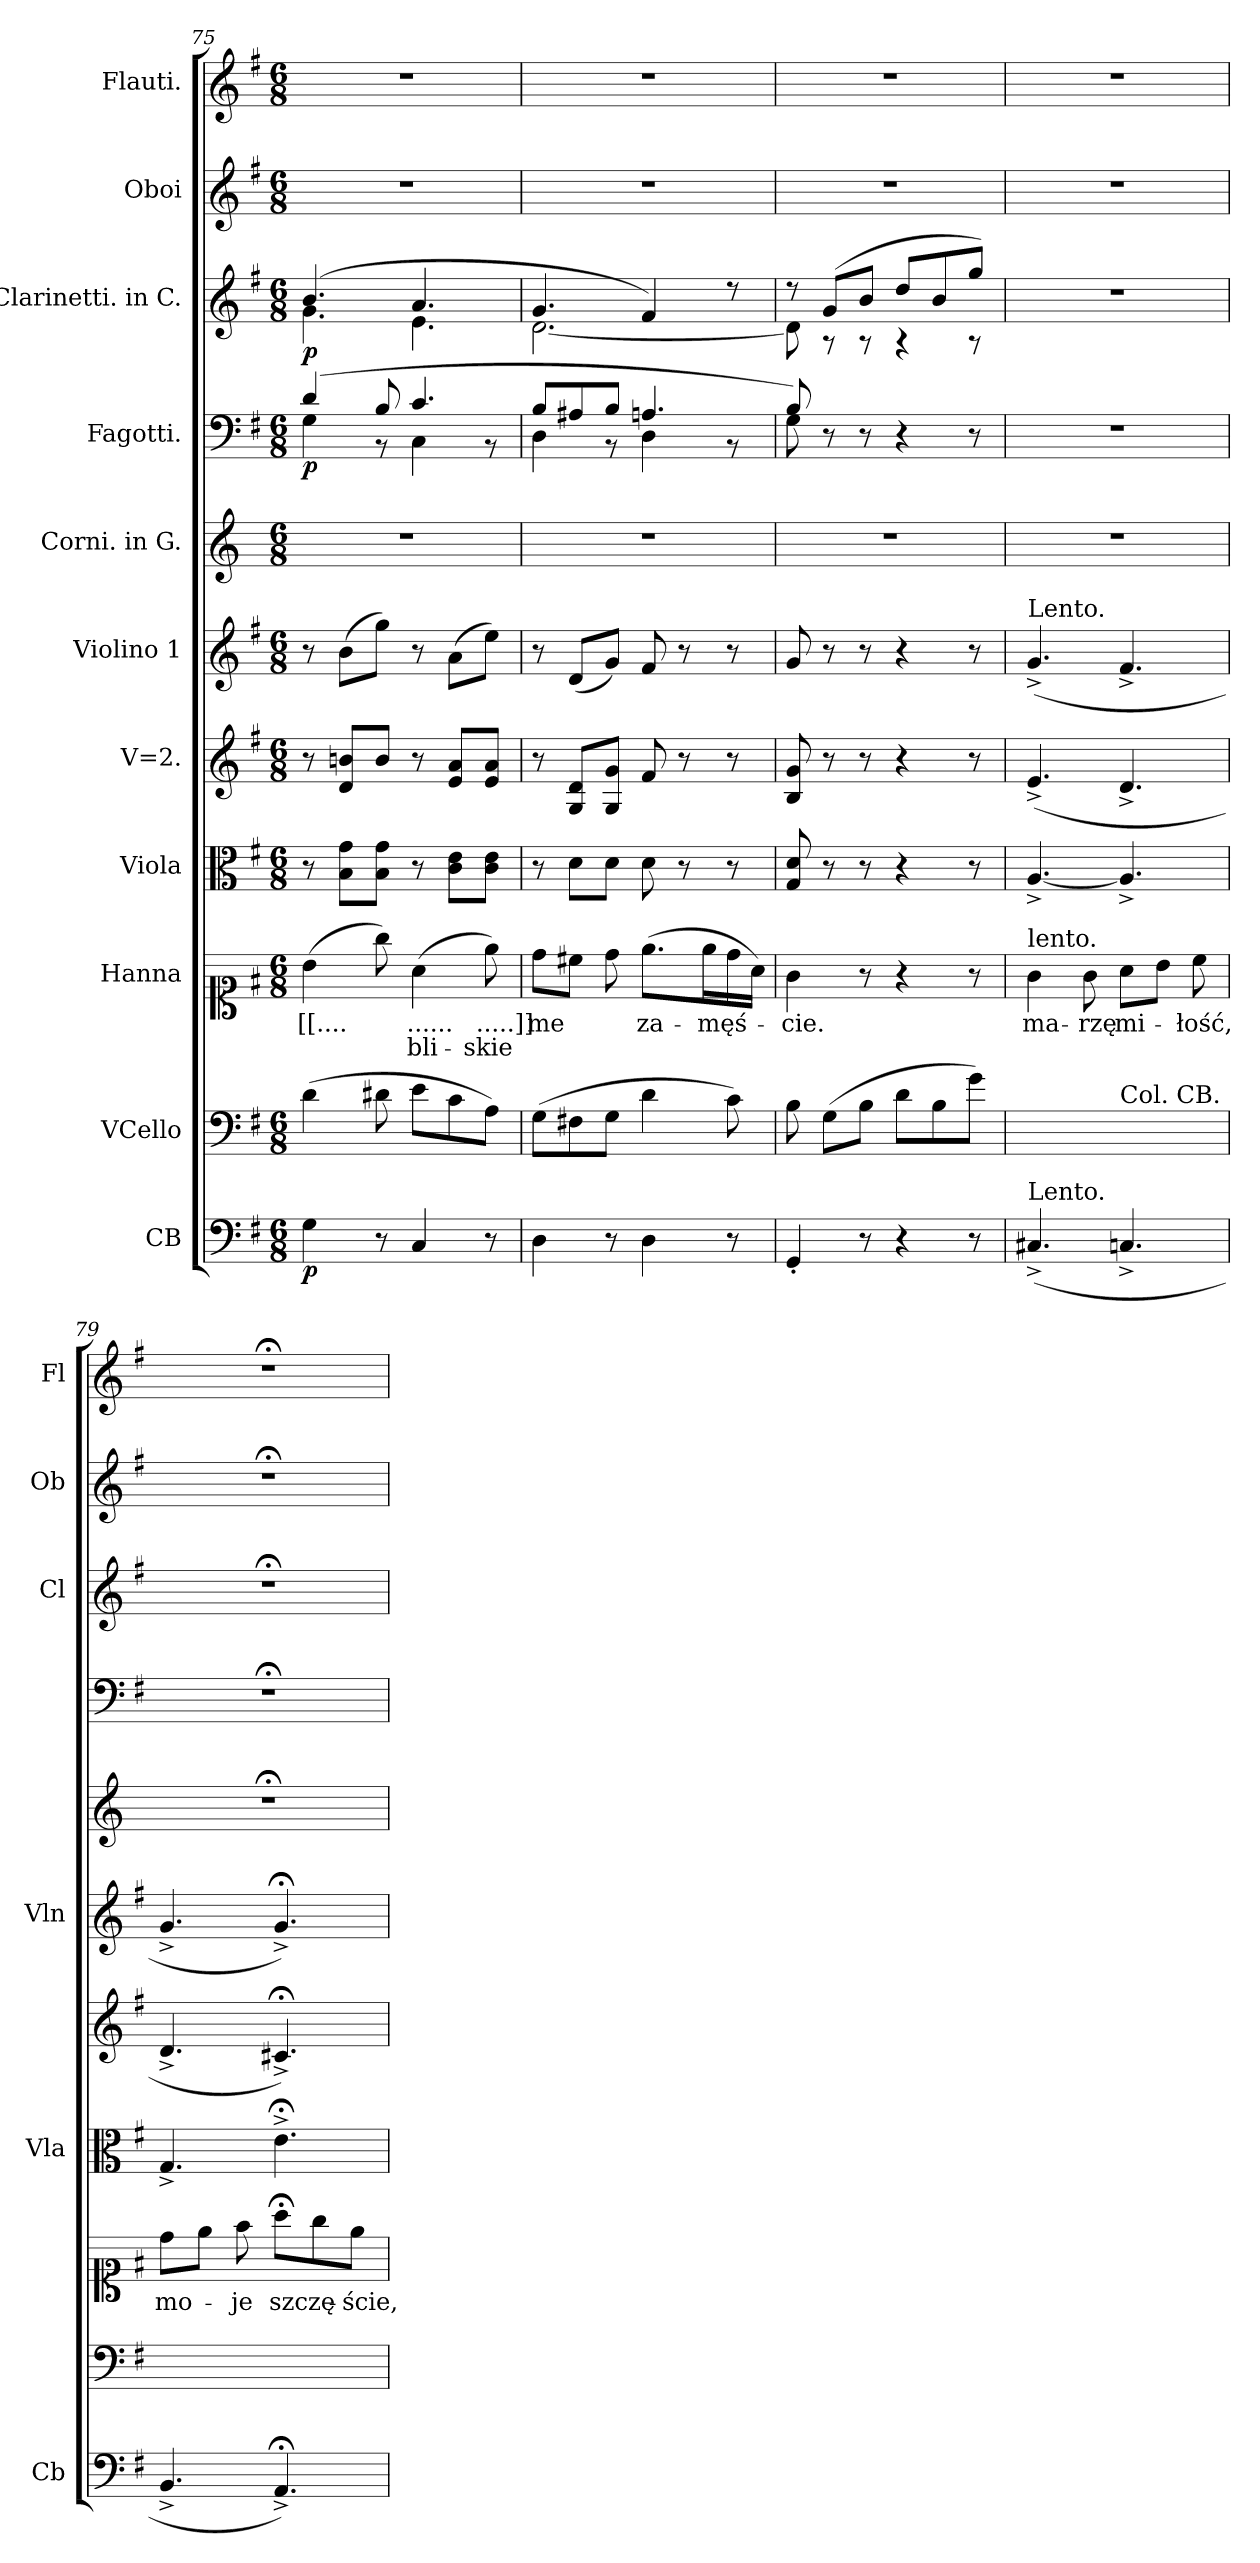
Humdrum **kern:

**kern	**dynam	**kern	**kern	**text	**text	**kern	**kern	**kern	**kern	**kern	**dynam	**kern	**dynam	**kern	**kern
*part11	*part11	*part10	*part9	*part9	*part9	*part8	*part7	*part6	*part5	*part4	*part4	*part3	*part3	*part2	*part1
*staff11	*staff11	*staff10	*staff9	*staff9	*staff9	*staff8	*staff7	*staff6	*staff5	*staff4	*staff4	*staff3	*staff3	*staff2	*staff1
*I"CB	*	*I"VCello	*I"Hanna	*	*	*I"Viola	*I"V=2.	*I"Violino 1	*I"Corni. in G.	*I"Fagotti.	*	*I"Clarinetti. in C.	*	*I"Oboi	*I"Flauti.
*I'Cb	*	*	*	*	*	*I'Vla	*	*I'Vln	*	*	*	*I'Cl	*	*I'Ob	*I'Fl
*clefF4	*	*clefF4	*clefC1	*	*	*clefC3	*clefG2	*clefG2	*clefG2	*clefF4	*	*clefG2	*	*clefG2	*clefG2
*ITrd8c12	*	*	*	*	*	*	*	*	*ITrd3c5	*	*	*	*	*	*
*k[f#]	*	*k[f#]	*k[f#]	*	*	*k[f#]	*k[f#]	*k[f#]	*k[f#]	*k[f#]	*	*k[f#]	*	*k[f#]	*k[f#]
*G:	*	*G:	*G:	*	*	*G:	*G:	*G:	*G:	*G:	*	*G:	*	*G:	*G:
*M6/8	*	*M6/8	*M6/8	*	*	*M6/8	*M6/8	*M6/8	*M6/8	*M6/8	*	*M6/8	*	*M6/8	*M6/8
=75	=75	=75	=75	=75	=75	=75	=75	=75	=75	=75	=75	=75	=75	=75	=75
*	*	*	*	*	*	*	*	*	*	*^	*	*^	*	*	*
4GG\	p	(4d\	(4b\	[[....	.	8r	8r	8r	2.r	(<4d/	4G\	p	(4.b/	4.g\	p	2.r	2.r
.	.	.	.	.	.	8B\ 8g\L	8d/ 8bn/L	(8b\L	.	.	.	.	.	.	.	.	.
8r	.	8d#X\	8gg\)	.	.	8B\ 8g\J	8b/J	8gg\J)	.	8B/	8r	.	.	.	.	.	.
4CC/	.	8e\L	(4a\	......	bli-	8r	8r	8r	.	4.c/	4C\	.	4.a/	4.e\	.	.	.
.	.	8c\	.	.	.	8c\ 8e\L	8e/ 8a/L	(8a\L	.	.	.	.	.	.	.	.	.
8r	.	8A\J)	8ee\)	.....]]	-skie	8c\ 8e\J	8e/ 8a/J	8ee\J)	.	.	8r	.	.	.	.	.	.
=76	=76	=76	=76	=76	=76	=76	=76	=76	=76	=76	=76	=76	=76	=76	=76	=76	=76
4DD\	.	(8G\L	8dd\L	me	.	8r	8r	8r	2.r	8B/L	4D\	.	4.g/	[2.d\	.	2.r	2.r
.	.	8F#X\	8cc#X\J	.	.	8d\L	8G/ 8d/L	(8d/L	.	8A#X/	.	.	.	.	.	.	.
8r	.	8G\J	8dd\	.	.	8d\J	8G/ 8g/J	8g/J)	.	8B/J	8r	.	.	.	.	.	.
4DD\	.	4d\	(8.ee\L	za-	.	8d\	8f#/	8f#/	.	4.An/	4D\	.	4f#/)	.	.	.	.
.	.	.	.	.	.	8r	8r	8r	.	.	.	.	.	.	.	.	.
.	.	.	16ee\L	-męś-	.	.	.	.	.	.	.	.	.	.	.	.	.
8r	.	8c\)	16dd\	.	.	8r	8r	8r	.	.	8r	.	8r	.	.	.	.
.	.	.	16a\JJ)	.	.	.	.	.	.	.	.	.	.	.	.	.	.
=77	=77	=77	=77	=77	=77	=77	=77	=77	=77	=77	=77	=77	=77	=77	=77	=77	=77
4GGG'/	.	8B\	4g\	-cie.	.	8G/ 8d/	8B/ 8g/	8g/	2.r	8B/)	8G\	.	8r	8d\]	.	2.r	2.r
.	.	(8G\L	.	.	.	8r	8r	8r	.	8r	8ryy	.	(<8g/L	8rA	.	.	.
8r	.	8B\J	8r	.	.	8r	8r	8r	.	8r	2ryy	.	8b/J	8rA	.	.	.
4r	.	8d\L	4r	.	.	4r	4r	4r	.	4r	.	.	8dd/L	4rA	.	.	.
.	.	8B\	.	.	.	.	.	.	.	.	.	.	8b/	.	.	.	.
8r	.	8g\J)	8r	.	.	8r	8r	8r	.	8r	.	.	8gg/J)	8rA	.	.	.
*	*	*	*	*	*	*	*	*	*	*v	*v	*	*	*	*	*	*
=78	=78	=78	=78	=78	=78	=78	=78	=78	=78	=78	=78	=78	=78	=78	=78	=78
!	!	!	!	!	!	!	!	!LO:TX:a:t=Lento.	!	!	!	!	!	!	!	!
!	!	!	!LO:TX:a:t=lento.	!	!	!	!	!	!	!	!	!	!	!	!	!
!LO:TX:a:t=Lento.	!	!	!	!	!	!	!	!	!	!	!	!	!	!	!	!
*	*	*	*	*	*	*	*	*	*	*	*	*v	*v	*	*	*
(4.CC#X^/	.	4.C#X/yy	4g\	ma-	.	[4.A^/	(4.e^>/	(4.g^>/	2.r	2.r	.	2.r	.	2.r	2.r
.	.	.	8g\	-rzę	.	.	.	.	.	.	.	.	.	.	.
!	!	!LO:TX:a:t=Col. CB.	!	!	!	!	!	!	!	!	!	!	!	!	!
4.CCn^/	.	4.Cn^/yy	8a\L	mi-	.	4.A^/]	4.d^/	4.f#^>/	.	.	.	.	.	.	.
.	.	.	8b\J	.	.	.	.	.	.	.	.	.	.	.	.
.	.	.	8cc\	-łość,	.	.	.	.	.	.	.	.	.	.	.
=79	=79	=79	=79	=79	=79	=79	=79	=79	=79	=79	=79	=79	=79	=79	=79
4.BBB^/	.	4.BB^/yy	8dd\L	mo-	.	4.G^/	4.d^/	4.g^>/	2.r;<	2.r;<	.	2.r;<	.	2.r;<	2.r;<
.	.	.	8ee\J	.	.	.	.	.	.	.	.	.	.	.	.
.	.	.	8ff#\	-je	.	.	.	.	.	.	.	.	.	.	.
4.AAA;<^/)	.	4.AA^/yy	8aa;<\L	szczę-	.	4.e;<^<\	4.c#X;<^/)	4.g;<^</)	.	.	.	.	.	.	.
.	.	.	8gg\	.	.	.	.	.	.	.	.	.	.	.	.
.	.	.	8ee\J	-ście,	.	.	.	.	.	.	.	.	.	.	.
=	=	=	=	=	=	=	=	=	=	=	=	=	=	=	=
*-	*-	*-	*-	*-	*-	*-	*-	*-	*-	*-	*-	*-	*-	*-	*-
